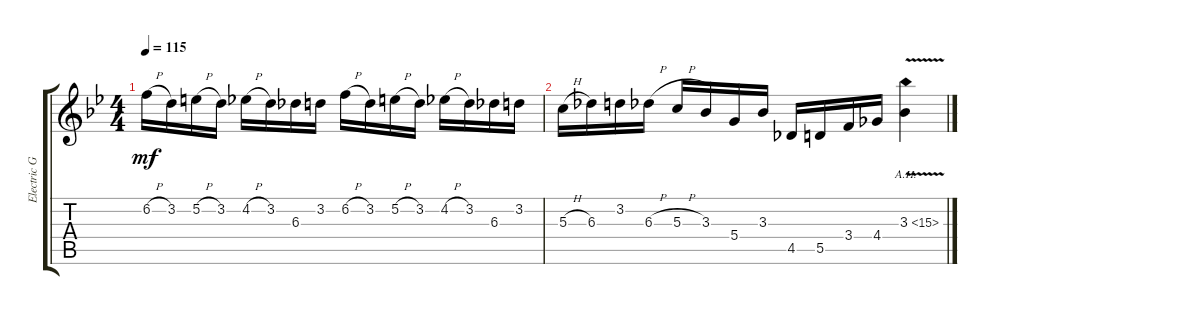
\track ("Electric Guitar" "Electric G") {instrument electricguitarclean}
\staff {score tabs}
\tuning (E4 B3 G3 D3 A2 E2) {hide}
\ts (4 4)
\tempo 115
\clef g2
\ks gminor
6.2{h}.16{dy mf instrument electricguitarclean} 3.2.16 5.2{h}.16 3.2.16 4.2{h}.16 3.2.16 6.3.16 3.2.16 6.2{h}.16 3.2.16 5.2{h}.16 3.2.16 4.2{h}.16 3.2.16 6.3.16 3.2.16 |
5.3{h}.16 6.3.16 3.2.16 6.3{h}.16 5.3{h}.16 3.3.16 5.4.16 3.3.16 4.5.16 5.5.16 3.4.16 4.4.16 3.3{ah 12 v}.4
